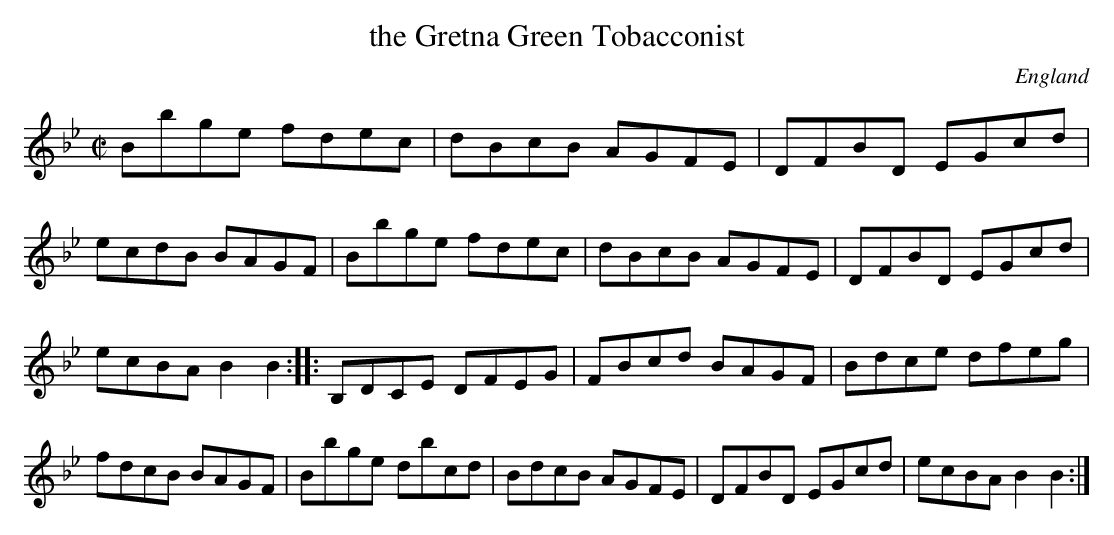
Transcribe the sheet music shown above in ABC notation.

X:1
T:the Gretna Green Tobacconist
M:C|
O:England
K:Bb
Bbge fdec| dBcB AGFE| DFBD EGcd| ecdB BAGF|\
Bbge fdec| dBcB AGFE| DFBD EGcd| ecBA B2B2::\
B,DCE DFEG| FBcd BAGF| Bdce dfeg| fdcB BAGF|\
Bbge dbcd| BdcB AGFE| DFBD EGcd| ecBA B2B2:|
